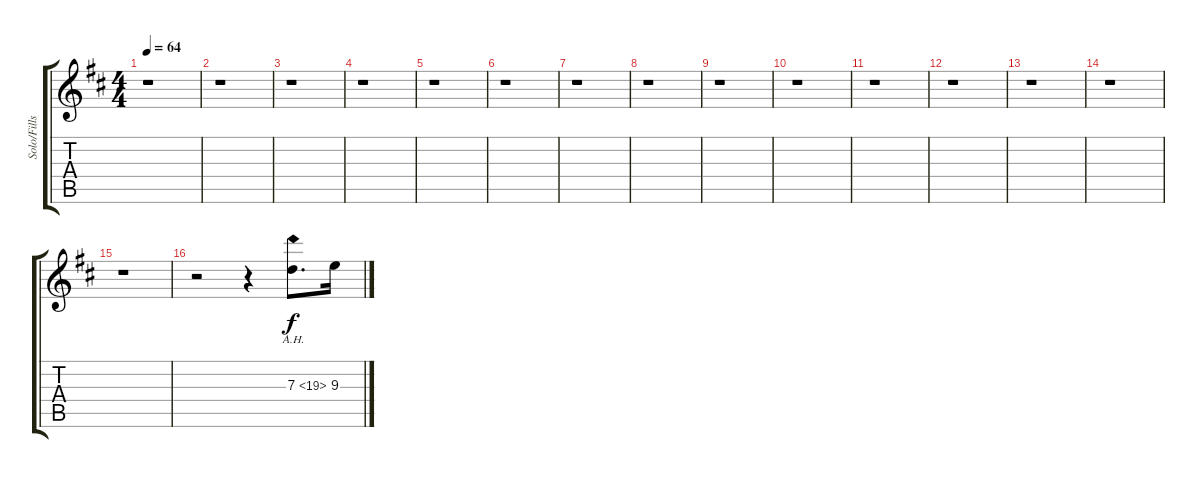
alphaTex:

\track ("Solo/Fills" "Solo/Fills") {instrument distortionguitar}
\staff {score tabs}
\tuning (E4 B3 G3 D3 A2 E2) {hide}
\ts (4 4)
\tempo 64
\clef g2
\ks d
r.1{dy mf} |
r.1 |
r.1 |
r.1 |
r.1 |
r.1 |
r.1 |
r.1 |
r.1 |
r.1 |
r.1 |
r.1 |
r.1 |
r.1 |
r.1 |
r.2 r.4 7.3{ah 12}.8{d dy f} 9.3.16
